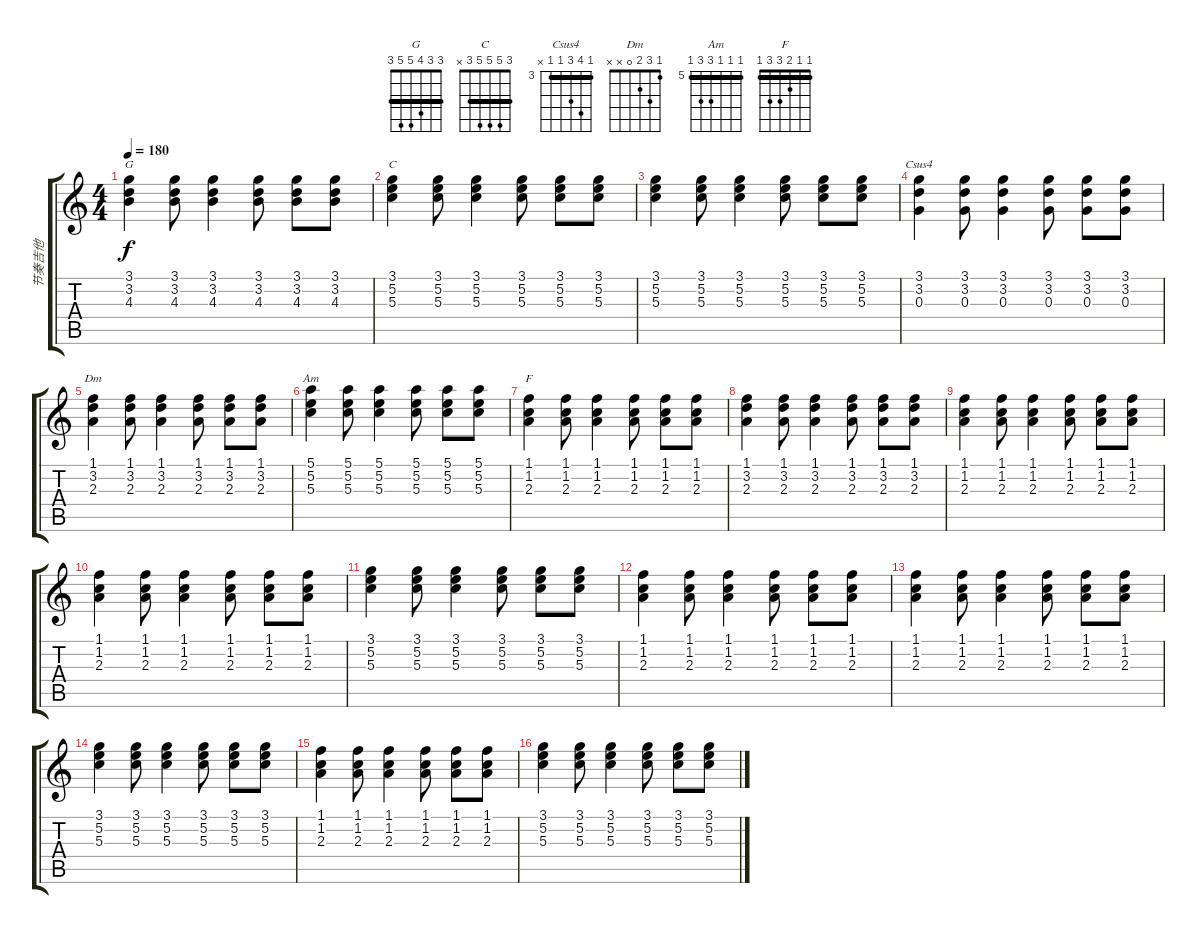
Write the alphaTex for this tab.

\track ("节奏吉他" "节奏吉他") {instrument overdrivenguitar}
\staff {score tabs}
\tuning (E4 B3 G3 D3 A2 E2) {hide}
\chord ("G" 3 3 4 5 5 3) {barre 3}
\chord ("C" 3 5 5 5 3 x) {barre 3}
\chord ("Csus4" 3 6 5 3 3 x) {firstfret 3 barre 3}
\chord ("Dm" 1 3 2 0 x x)
\chord ("Am" 5 5 5 7 7 5) {firstfret 5 barre 5}
\chord ("F" 1 1 2 3 3 1) {barre 1}
\ts (4 4)
\tempo 180
\clef g2
\ks c
(3.1 3.2 4.3).4{ch "G" dy f} (3.1 3.2 4.3).8 (3.1 3.2 4.3).4 (3.1 3.2 4.3).8 (3.1 3.2 4.3).8 (3.1 3.2 4.3).8 |
(3.1 5.2 5.3).4{ch "C"} (3.1 5.2 5.3).8 (3.1 5.2 5.3).4 (3.1 5.2 5.3).8 (3.1 5.2 5.3).8 (3.1 5.2 5.3).8 |
(3.1 5.2 5.3).4 (3.1 5.2 5.3).8 (3.1 5.2 5.3).4 (3.1 5.2 5.3).8 (3.1 5.2 5.3).8 (3.1 5.2 5.3).8 |
(3.1 3.2 0.3).4{ch "Csus4"} (3.1 3.2 0.3).8 (3.1 3.2 0.3).4 (3.1 3.2 0.3).8 (3.1 3.2 0.3).8 (3.1 3.2 0.3).8 |
(1.1 3.2 2.3).4{ch "Dm"} (1.1 3.2 2.3).8 (1.1 3.2 2.3).4 (1.1 3.2 2.3).8 (1.1 3.2 2.3).8 (1.1 3.2 2.3).8 |
(5.1 5.2 5.3).4{ch "Am"} (5.1 5.2 5.3).8 (5.1 5.2 5.3).4 (5.1 5.2 5.3).8 (5.1 5.2 5.3).8 (5.1 5.2 5.3).8 |
(1.1 1.2 2.3).4{ch "F"} (1.1 1.2 2.3).8 (1.1 1.2 2.3).4 (1.1 1.2 2.3).8 (1.1 1.2 2.3).8 (1.1 1.2 2.3).8 |
(1.1 3.2 2.3).4 (1.1 3.2 2.3).8 (1.1 3.2 2.3).4 (1.1 3.2 2.3).8 (1.1 3.2 2.3).8 (1.1 3.2 2.3).8 |
(1.1 1.2 2.3).4 (1.1 1.2 2.3).8 (1.1 1.2 2.3).4 (1.1 1.2 2.3).8 (1.1 1.2 2.3).8 (1.1 1.2 2.3).8 |
(1.1 1.2 2.3).4 (1.1 1.2 2.3).8 (1.1 1.2 2.3).4 (1.1 1.2 2.3).8 (1.1 1.2 2.3).8 (1.1 1.2 2.3).8 |
(3.1 5.2 5.3).4 (3.1 5.2 5.3).8 (3.1 5.2 5.3).4 (3.1 5.2 5.3).8 (3.1 5.2 5.3).8 (3.1 5.2 5.3).8 |
(1.1 1.2 2.3).4 (1.1 1.2 2.3).8 (1.1 1.2 2.3).4 (1.1 1.2 2.3).8 (1.1 1.2 2.3).8 (1.1 1.2 2.3).8 |
(1.1 1.2 2.3).4 (1.1 1.2 2.3).8 (1.1 1.2 2.3).4 (1.1 1.2 2.3).8 (1.1 1.2 2.3).8 (1.1 1.2 2.3).8 |
(3.1 5.2 5.3).4 (3.1 5.2 5.3).8 (3.1 5.2 5.3).4 (3.1 5.2 5.3).8 (3.1 5.2 5.3).8 (3.1 5.2 5.3).8 |
(1.1 1.2 2.3).4 (1.1 1.2 2.3).8 (1.1 1.2 2.3).4 (1.1 1.2 2.3).8 (1.1 1.2 2.3).8 (1.1 1.2 2.3).8 |
(3.1 5.2 5.3).4 (3.1 5.2 5.3).8 (3.1 5.2 5.3).4 (3.1 5.2 5.3).8 (3.1 5.2 5.3).8 (3.1 5.2 5.3).8
